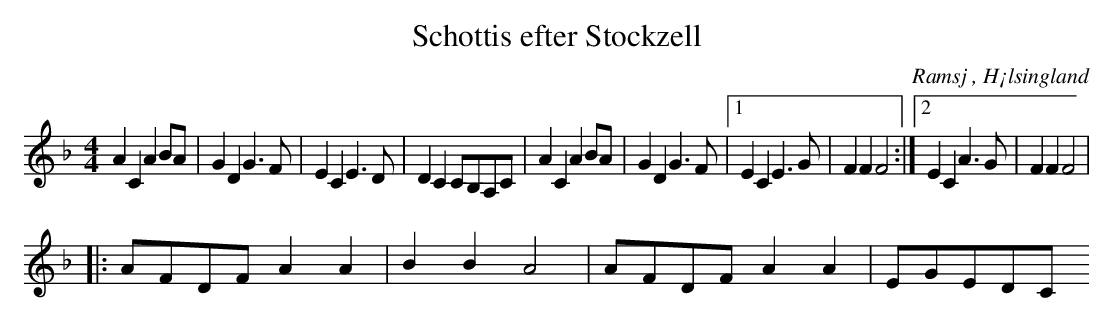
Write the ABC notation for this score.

X:1
T: Schottis efter Stockzell
O: Ramsj , H¡lsingland
M: 4/4
L: 1/8
K: F
A2 C2 A2 BA|G2 D2 G2>F2|E2 C2 E2>D2|D2 C2 CB,A,C|A2 C2 A2 BA|G2 D2 G2>F2|1 E2 C2 E2>G2|F2 F2 F4:|2 E2 C2 A2>G2|F2 F2 F4|
|:AFDF A2 A2| B2 B2 A4|AFDF A2 A2|EGEDC
